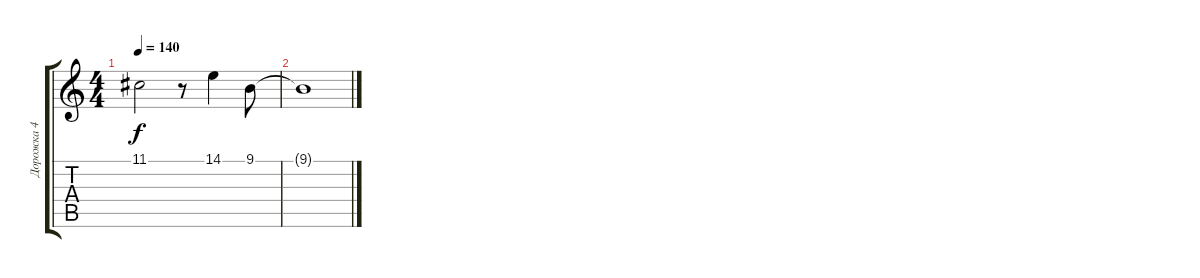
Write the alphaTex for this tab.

\track ("Дорожка 4" "Дорожка 4") {instrument choiraahs}
\staff {score tabs}
\tuning (D4 A3 F3 C3 G2 D2) {hide}
\ts (4 4)
\tempo 140
\clef g2
\ks c
11.1.2{dy f} r.8 14.1.4 9.1.8 |
9.1{t}.1
